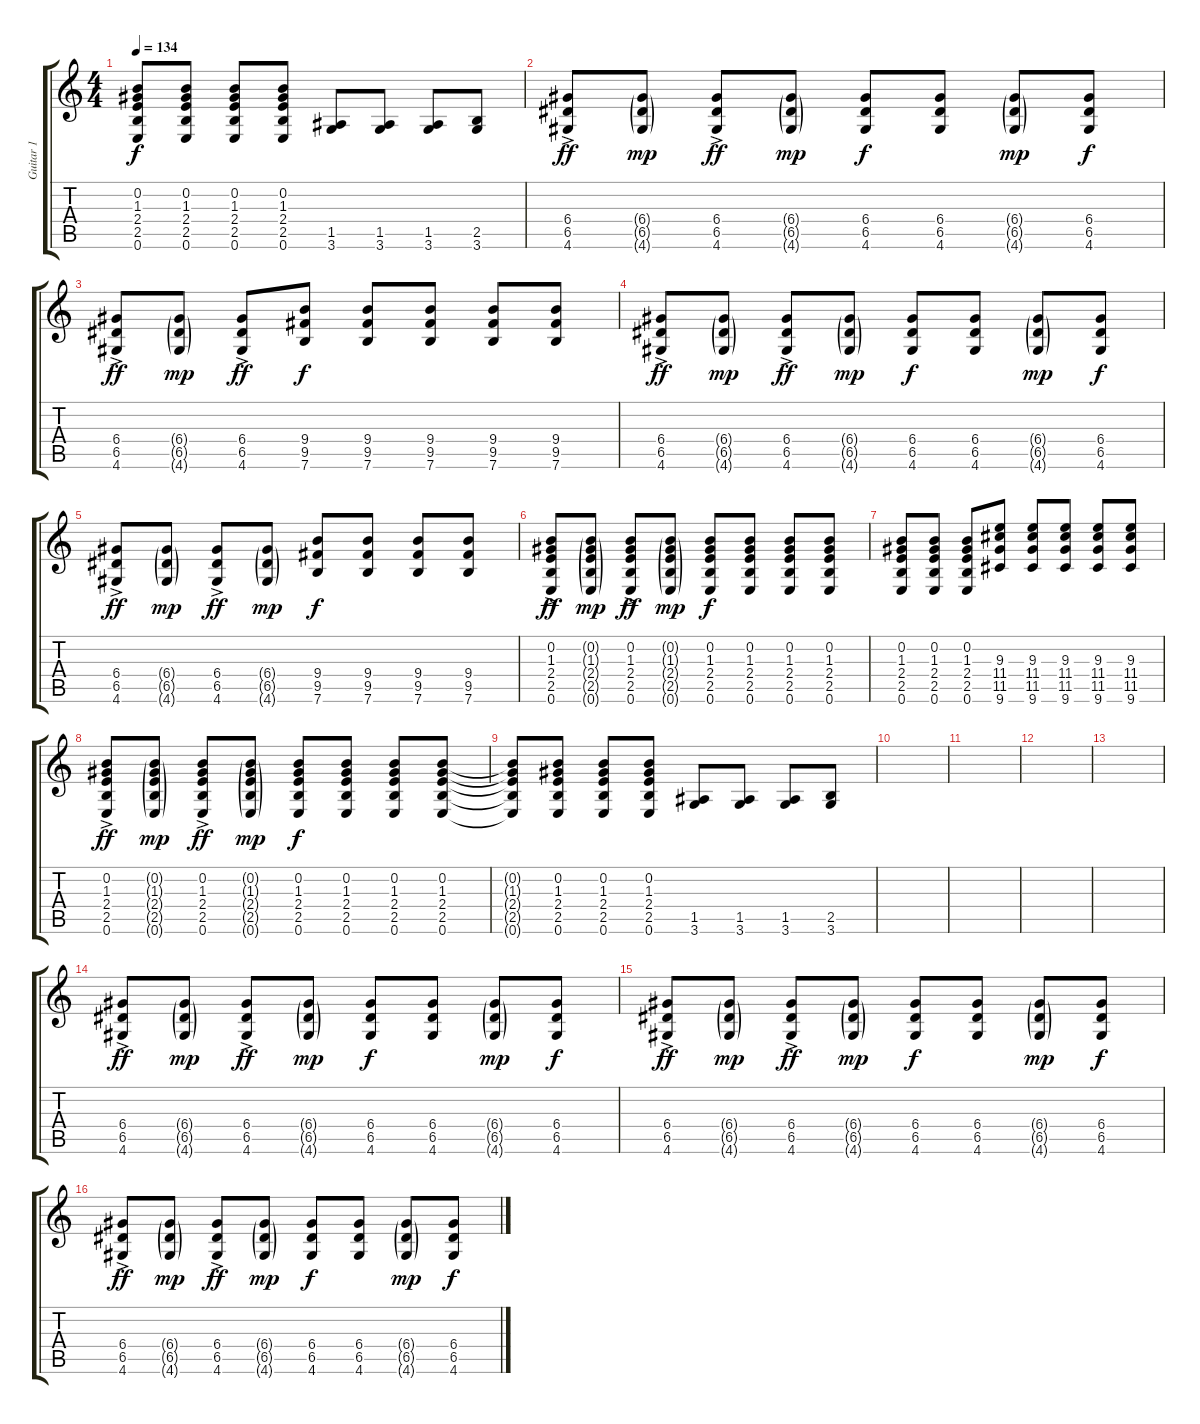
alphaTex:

\track ("Guitar 1" "Guitar 1") {instrument electricguitarjazz}
\staff {score tabs}
\tuning (E4 B3 G3 D3 A2 E2) {hide}
\ts (4 4)
\tempo 134
\clef g2
\ks c
(0.2{t} 1.3{t} 2.4{t} 2.5{t} 0.6{t}).8{dy f} (0.2 1.3 2.4 2.5 0.6).8 (0.2 1.3 2.4 2.5 0.6).8 (0.2 1.3 2.4 2.5 0.6).8 (1.5 3.6).8 (1.5 3.6).8 (1.5 3.6).8 (2.5 3.6).8 |
(6.4{ac} 6.5{ac} 4.6{ac}).8{dy ff} (6.4{g} 6.5{g} 4.6{g}).8{dy mp} (6.4{ac} 6.5{ac} 4.6{ac}).8{dy ff} (6.4{g} 6.5{g} 4.6{g}).8{dy mp} (6.4 6.5 4.6).8{dy f} (6.4 6.5 4.6).8 (6.4{g} 6.5{g} 4.6{g}).8{dy mp} (6.4 6.5 4.6).8{dy f} |
(6.4{ac} 6.5{ac} 4.6{ac}).8{dy ff} (6.4{g} 6.5{g} 4.6{g}).8{dy mp} (6.4{ac} 6.5{ac} 4.6{ac}).8{dy ff} (9.4 9.5 7.6).8{dy f} (9.4 9.5 7.6).8 (9.4 9.5 7.6).8 (9.4 9.5 7.6).8 (9.4 9.5 7.6).8 |
(6.4{ac} 6.5{ac} 4.6{ac}).8{dy ff} (6.4{g} 6.5{g} 4.6{g}).8{dy mp} (6.4{ac} 6.5{ac} 4.6{ac}).8{dy ff} (6.4{g} 6.5{g} 4.6{g}).8{dy mp} (6.4 6.5 4.6).8{dy f} (6.4 6.5 4.6).8 (6.4{g} 6.5{g} 4.6{g}).8{dy mp} (6.4 6.5 4.6).8{dy f} |
(6.4{ac} 6.5{ac} 4.6{ac}).8{dy ff} (6.4{g} 6.5{g} 4.6{g}).8{dy mp} (6.4{ac} 6.5{ac} 4.6{ac}).8{dy ff} (6.4{g} 6.5{g} 4.6{g}).8{dy mp} (9.4 9.5 7.6).8{dy f} (9.4 9.5 7.6).8 (9.4 9.5 7.6).8 (9.4 9.5 7.6).8 |
(0.2{ac} 1.3{ac} 2.4{ac} 2.5{ac} 0.6{ac}).8{dy ff} (0.2{g} 1.3{g} 2.4{g} 2.5{g} 0.6{g}).8{dy mp} (0.2{ac} 1.3{ac} 2.4{ac} 2.5{ac} 0.6{ac}).8{dy ff} (0.2{g} 1.3{g} 2.4{g} 2.5{g} 0.6{g}).8{dy mp} (0.2 1.3 2.4 2.5 0.6).8{dy f} (0.2 1.3 2.4 2.5 0.6).8 (0.2 1.3 2.4 2.5 0.6).8 (0.2 1.3 2.4 2.5 0.6).8 |
(0.2 1.3 2.4 2.5 0.6).8 (0.2 1.3 2.4 2.5 0.6).8 (0.2 1.3 2.4 2.5 0.6).8 (9.3 11.4 11.5 9.6).8 (9.3 11.4 11.5 9.6).8 (9.3 11.4 11.5 9.6).8 (9.3 11.4 11.5 9.6).8 (9.3 11.4 11.5 9.6).8 |
(0.2{ac} 1.3{ac} 2.4{ac} 2.5{ac} 0.6{ac}).8{dy ff} (0.2{g} 1.3{g} 2.4{g} 2.5{g} 0.6{g}).8{dy mp} (0.2{ac} 1.3{ac} 2.4{ac} 2.5{ac} 0.6{ac}).8{dy ff} (0.2{g} 1.3{g} 2.4{g} 2.5{g} 0.6{g}).8{dy mp} (0.2 1.3 2.4 2.5 0.6).8{dy f} (0.2 1.3 2.4 2.5 0.6).8 (0.2 1.3 2.4 2.5 0.6).8 (0.2 1.3 2.4 2.5 0.6).8 |
(0.2{t} 1.3{t} 2.4{t} 2.5{t} 0.6{t}).8 (0.2 1.3 2.4 2.5 0.6).8 (0.2 1.3 2.4 2.5 0.6).8 (0.2 1.3 2.4 2.5 0.6).8 (1.5 3.6).8 (1.5 3.6).8 (1.5 3.6).8 (2.5 3.6).8 |
|
|
|
|
(6.4{ac} 6.5{ac} 4.6{ac}).8{dy ff} (6.4{g} 6.5{g} 4.6{g}).8{dy mp} (6.4{ac} 6.5{ac} 4.6{ac}).8{dy ff} (6.4{g} 6.5{g} 4.6{g}).8{dy mp} (6.4 6.5 4.6).8{dy f} (6.4 6.5 4.6).8 (6.4{g} 6.5{g} 4.6{g}).8{dy mp} (6.4 6.5 4.6).8{dy f} |
(6.4{ac} 6.5{ac} 4.6{ac}).8{dy ff} (6.4{g} 6.5{g} 4.6{g}).8{dy mp} (6.4{ac} 6.5{ac} 4.6{ac}).8{dy ff} (6.4{g} 6.5{g} 4.6{g}).8{dy mp} (6.4 6.5 4.6).8{dy f} (6.4 6.5 4.6).8 (6.4{g} 6.5{g} 4.6{g}).8{dy mp} (6.4 6.5 4.6).8{dy f} |
(6.4{ac} 6.5{ac} 4.6{ac}).8{dy ff} (6.4{g} 6.5{g} 4.6{g}).8{dy mp} (6.4{ac} 6.5{ac} 4.6{ac}).8{dy ff} (6.4{g} 6.5{g} 4.6{g}).8{dy mp} (6.4 6.5 4.6).8{dy f} (6.4 6.5 4.6).8 (6.4{g} 6.5{g} 4.6{g}).8{dy mp} (6.4 6.5 4.6).8{dy f}
